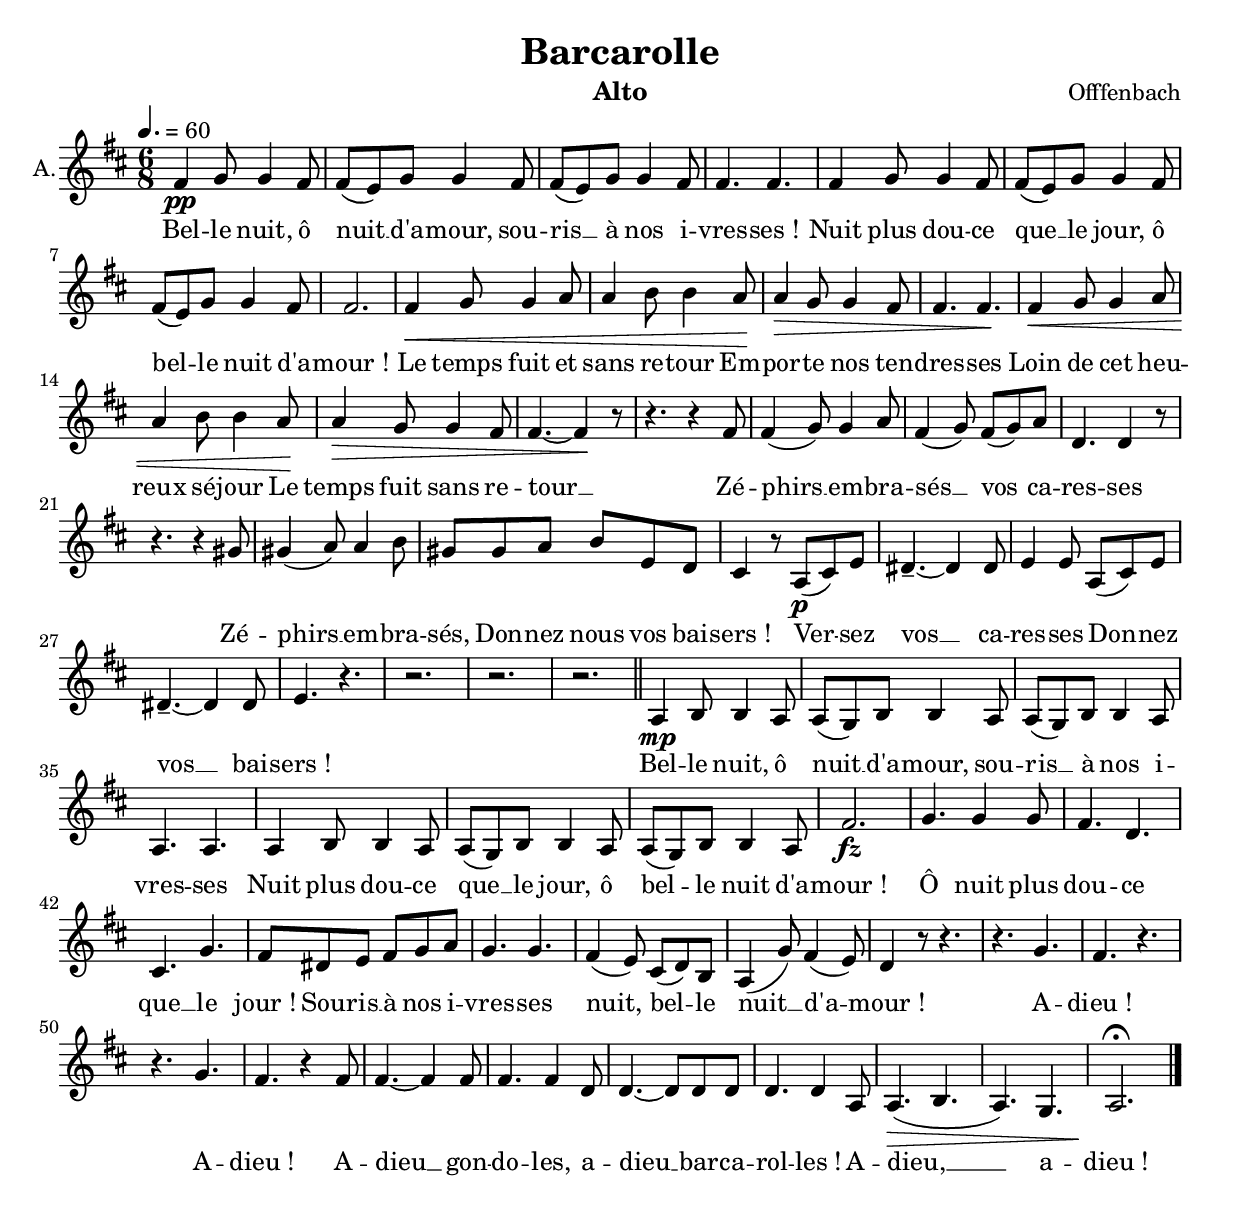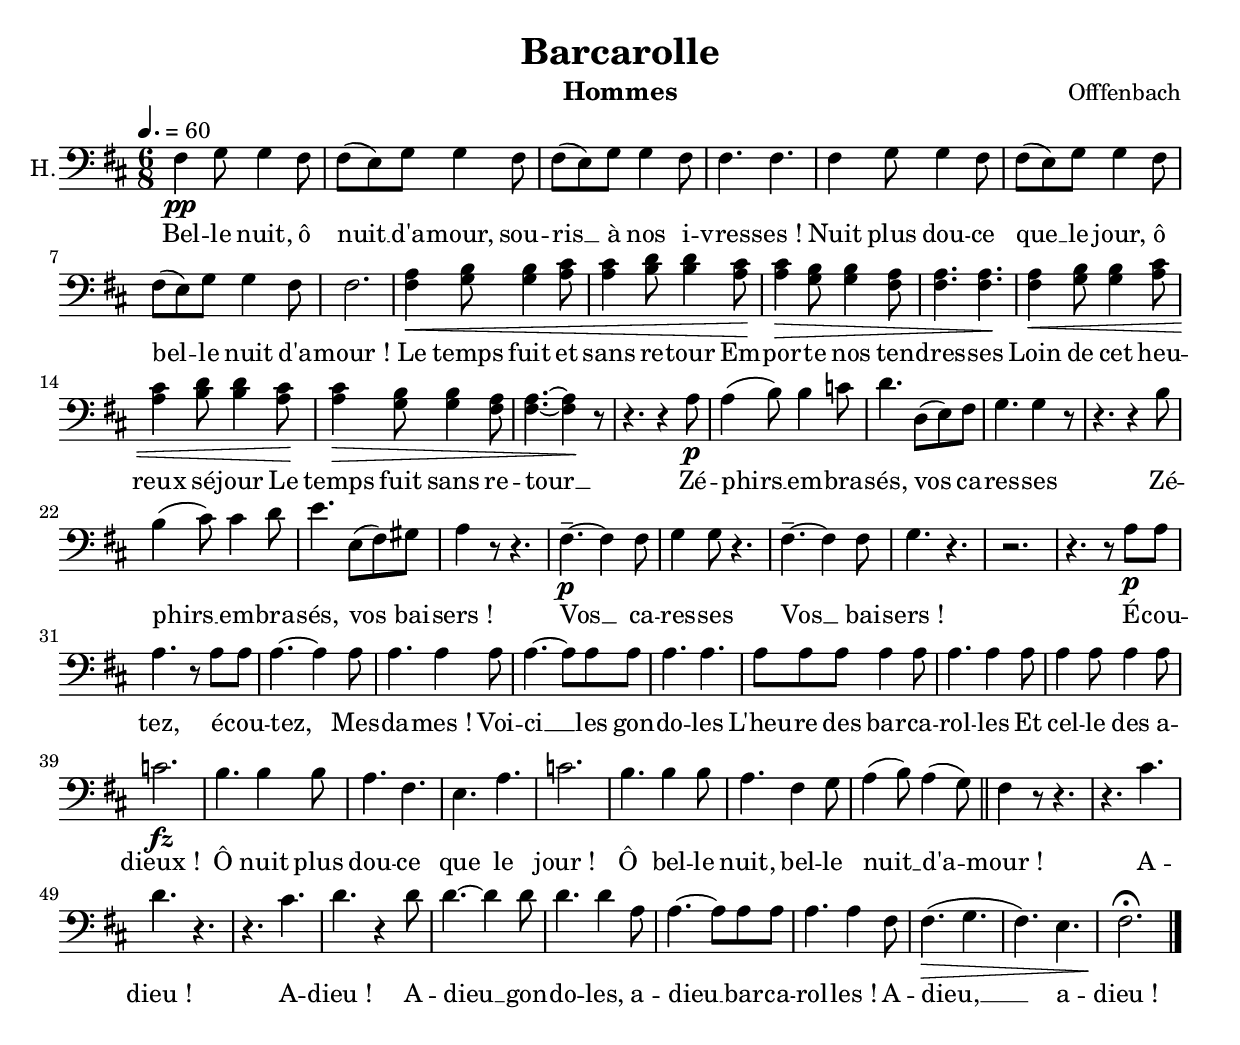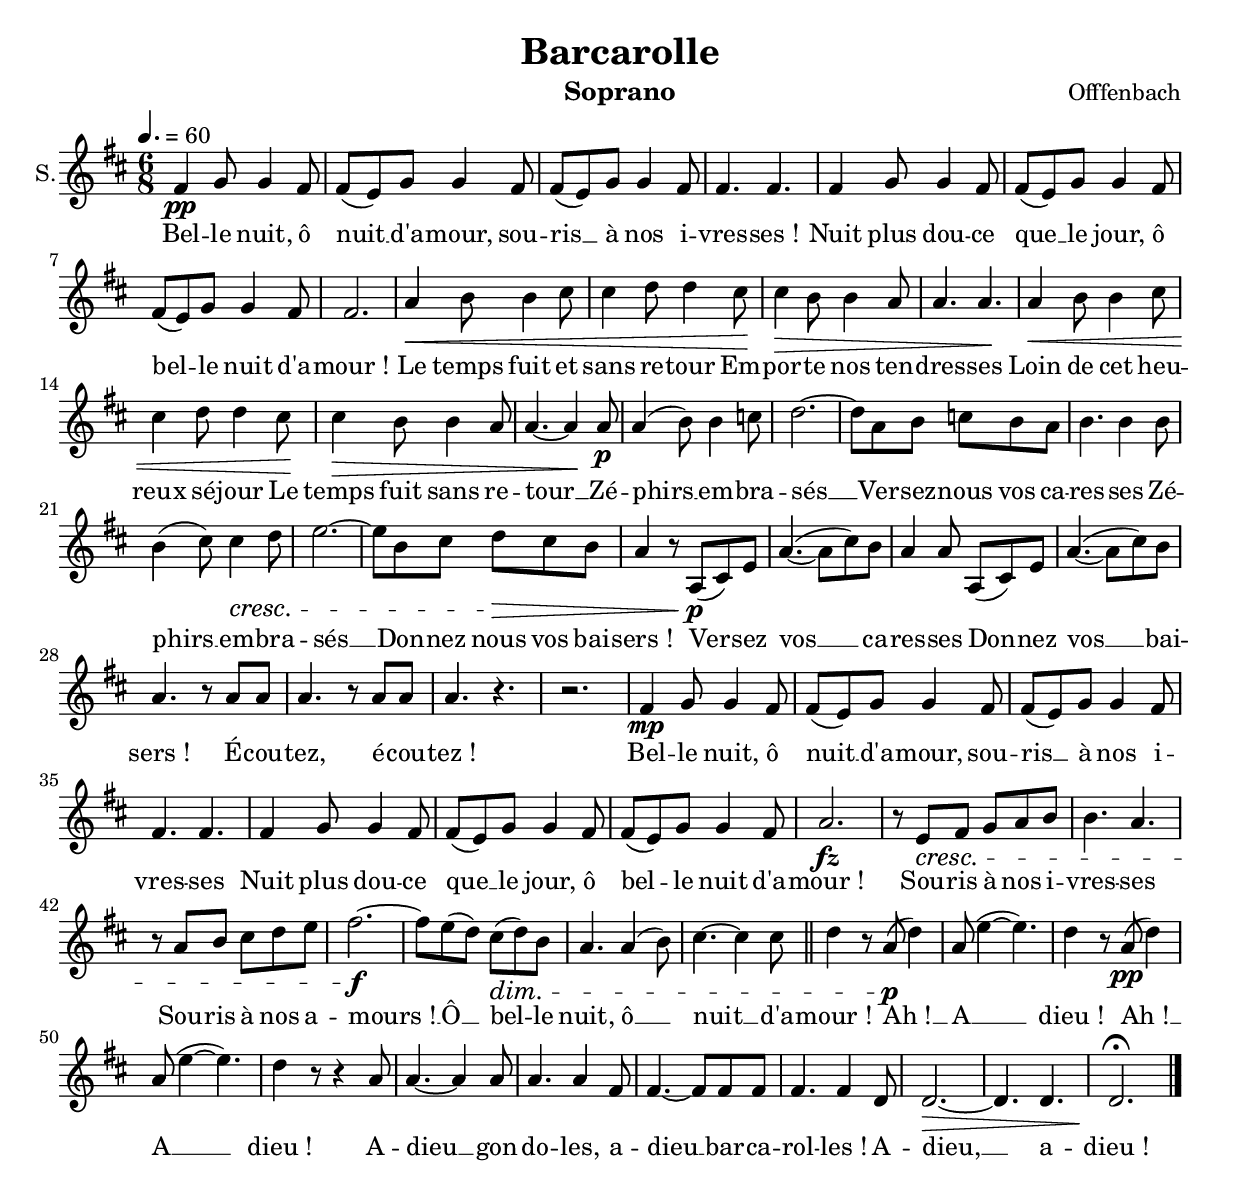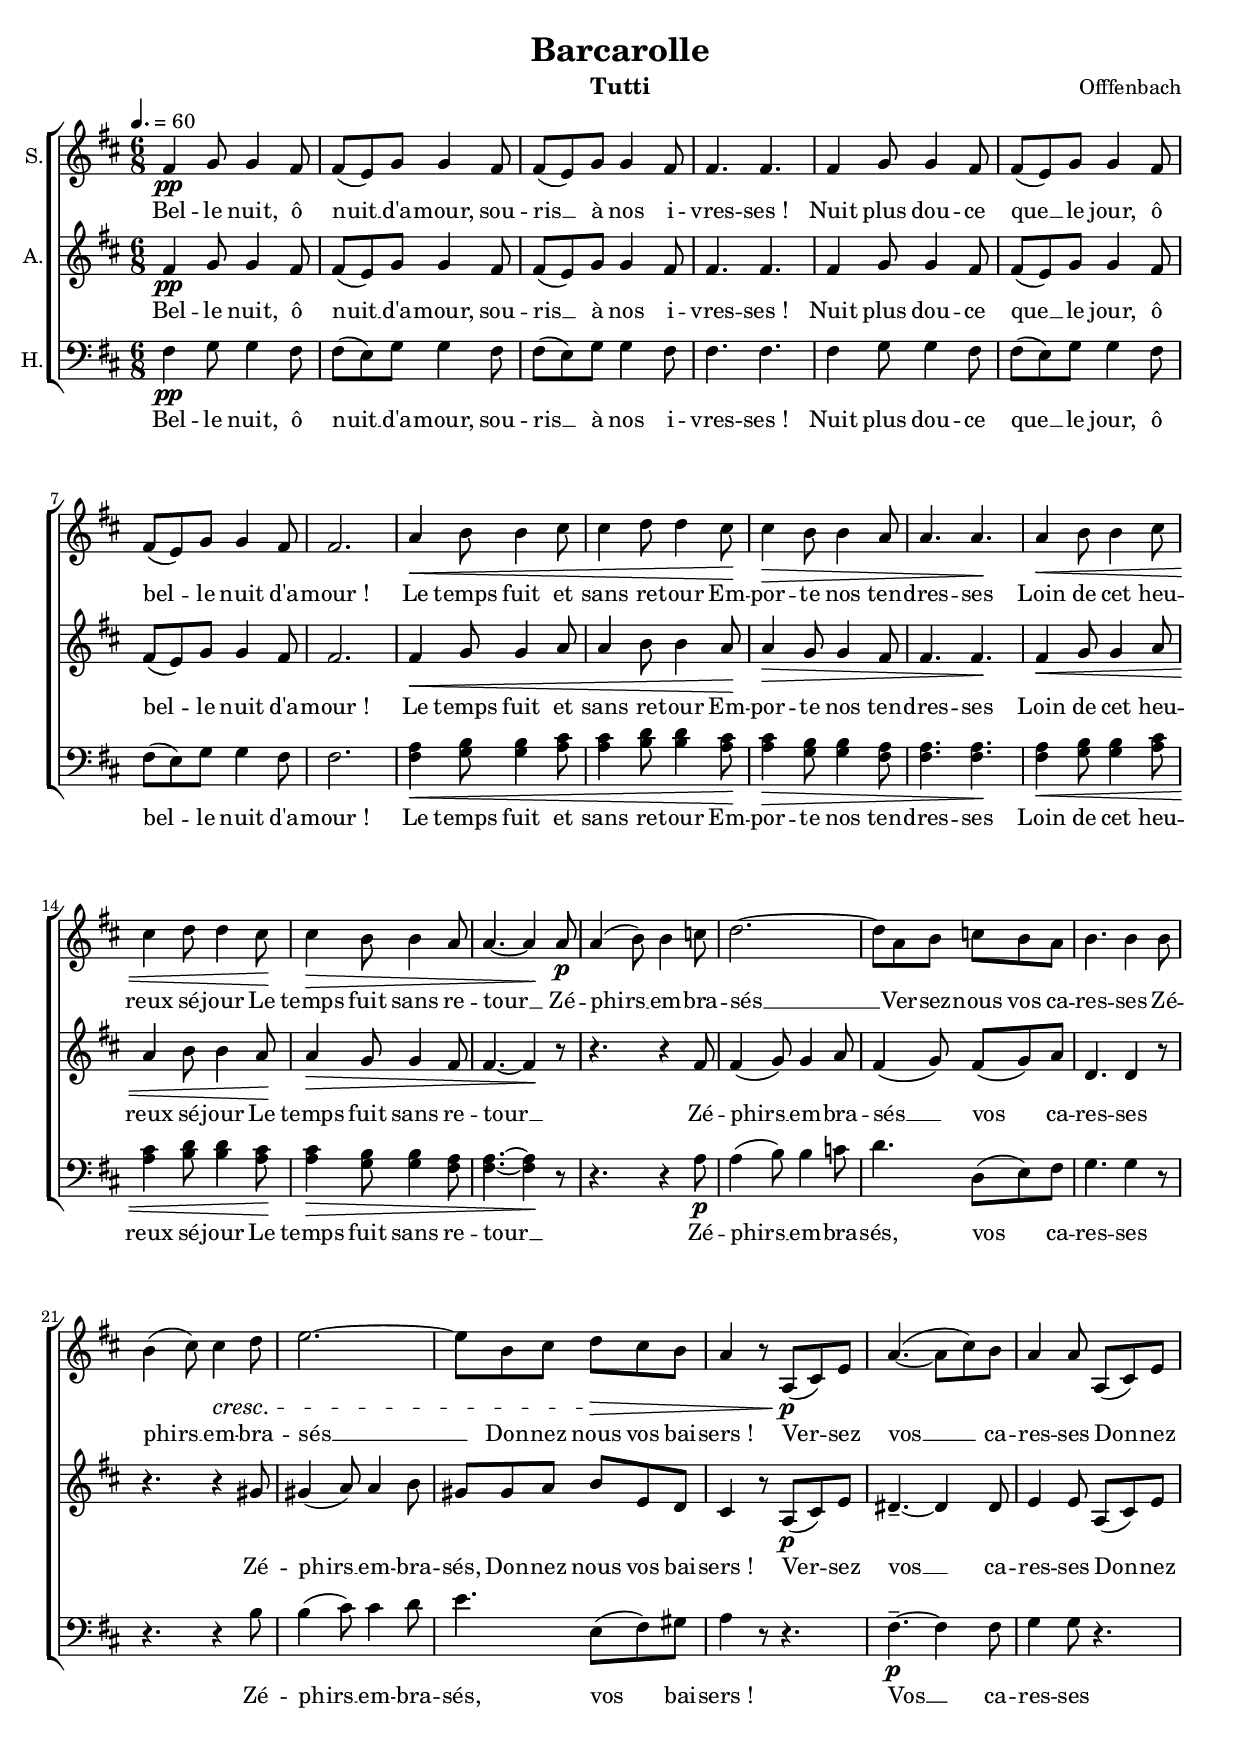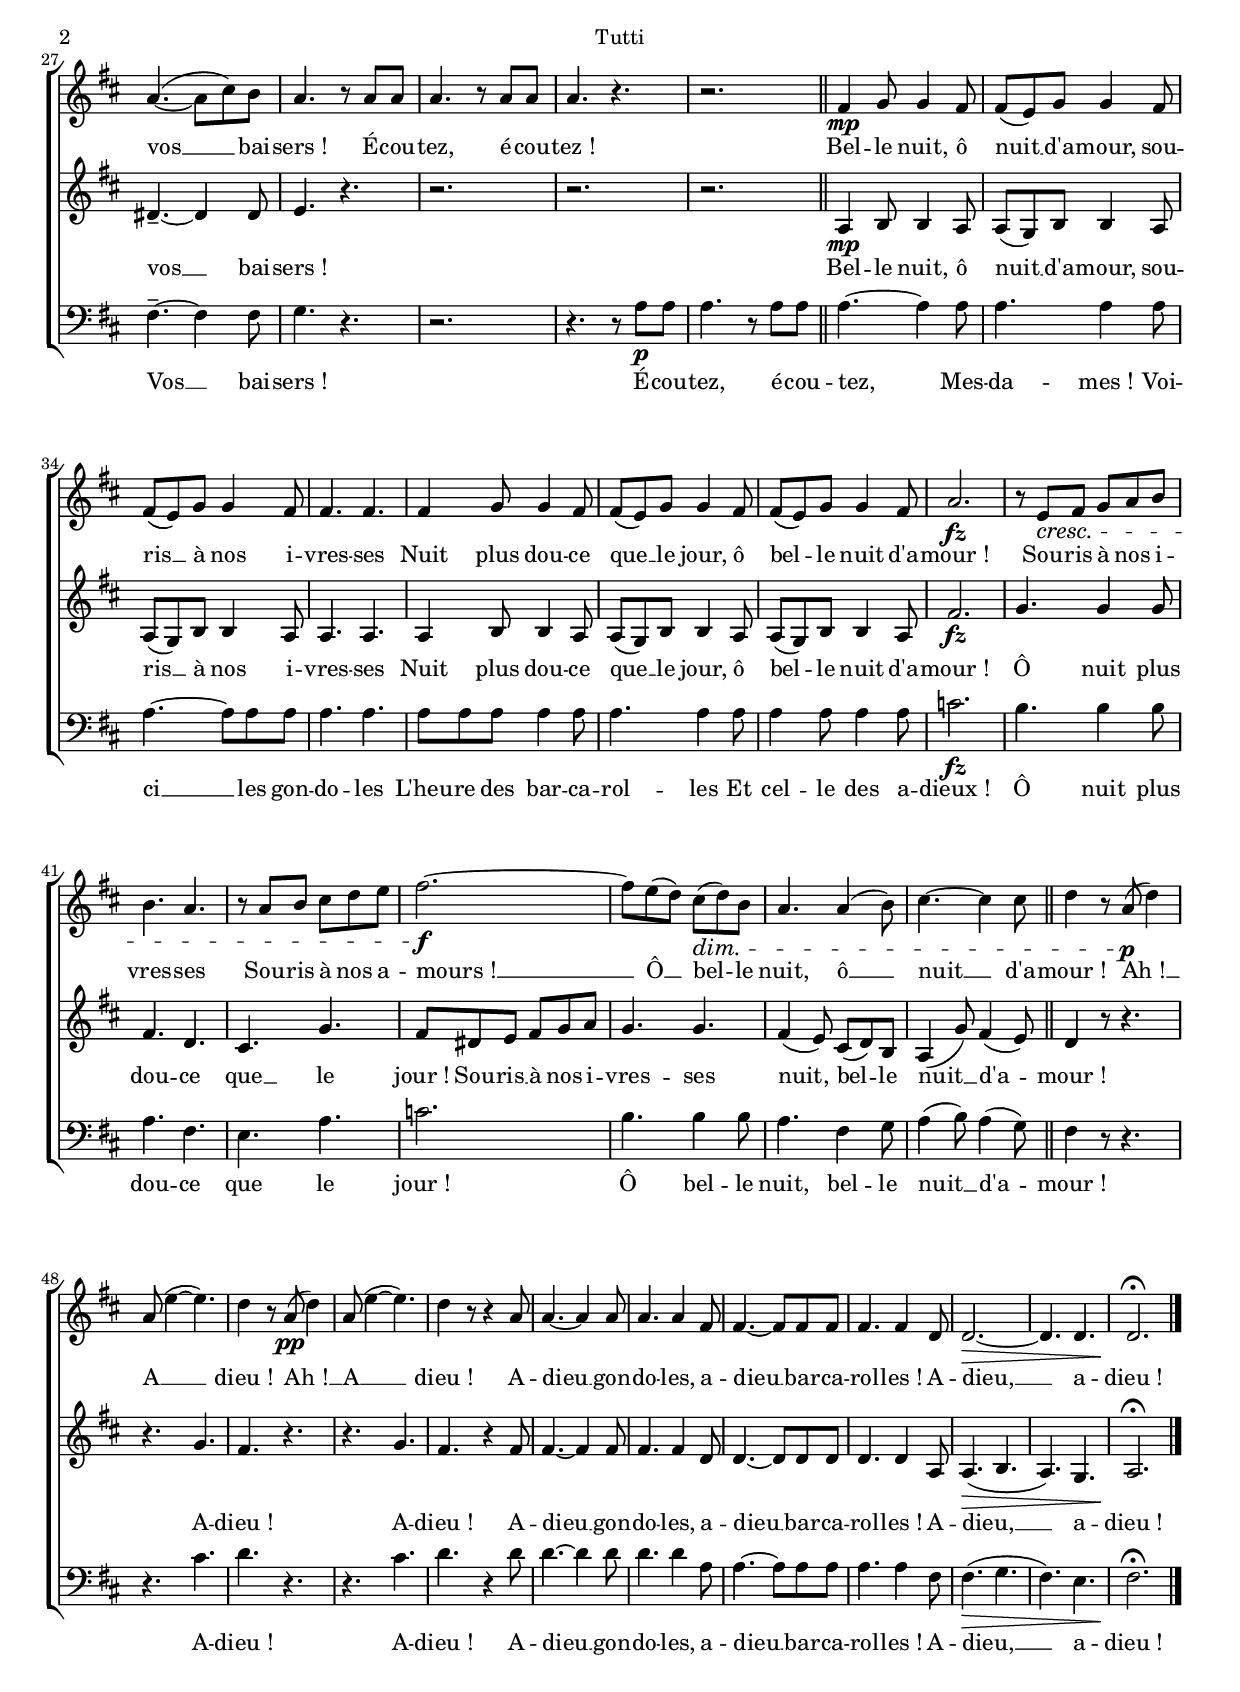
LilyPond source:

% Created on Mon Sep 20 15:23:38 CEST 2010
\version "2.22.0"

#(set-default-paper-size "a4")

\paper { indent = 0\cm}

\header {
  title = "Barcarolle"
  composer = "Offfenbach"
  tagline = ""

}

conductor_size = 18
individual_size = 20

\include "utils/macros.ly"


specs = { \time 6/8
  \tempo 4. = 60
  \key d \major
}

accords = \chords {
  s2.
}


sMusic = {
  fis4\pp g8 4 fis8 8( e) g8 4 fis8 8( e) g8 4 fis8 4. 4.
  fis4 g8 4 fis8 8( e) g8 4 fis8 8( e) g8 4 fis8 2.
  
  a4\< b8 4 cis8 4 d8 4 cis8 \! 4 \> b8 4 a8 4. 4. \!
  a4\< b8 4 cis8 4 d8 4 cis8 \! 4 \> b8 4 a8 4. ~ 4 \! 8\p
  
  4( b8) 4 c8 d2.~ 8 a b c b a b4. 4 8
  4( cis8) 4\cresc d8 e2.~ 8 b cis d\> cis b a4 r8 a,(\p cis) e
  a4.(~ 8 cis) b a4 8 a,( cis) e 
  a4.(~ 8 cis) b a4. r8 8 8 4. r8 8 8 4. r4. r2. 
  
  fis4\mp g8 4 fis8 8( e) g8 4 fis8 8( e) g8 4 fis8 4. 4.
  fis4 g8 4 fis8 8( e) g8 4 fis8 8( e) g8 4 fis8 a2. \fz
  r8 e\cresc fis g a b b4. a 
  r8 a b cis d e fis2.~\f 8 e( d) cis(\dim d) b
  a4. 4( b8) cis4.~ 4 8 \bar "||" d4 r8 a(\p d4) 
  a8( e'4~ 4.) d4 r8 a(\pp d4) a8( e'4~ 4.) d4 r8 r4 a8
  4.~ 4 8 4. 4 fis8 4.~ 8 8 8 4. 4 d8 2.~\> 4. 4.
  2.\fermata \! \fine
}

sLyrics = \lyricmode {
Bel -- le nuit, ô nuit __ d'a -- mour,
sou -- ris __ à nos i -- vres -- "ses !"
Nuit plus dou -- ce que __ le jour,
ô bel -- le nuit d'a -- "mour !"

Le temps fuit et sans re -- tour
Em -- por -- te nos ten -- dres -- ses
Loin de cet heu -- reux sé -- jour
Le temps fuit sans re -- tour __

Zé -- phirs __ em -- bra -- sés __
Ver -- sez -- nous vos ca -- res -- ses
Zé -- phirs __ em -- bra -- sés __
Don -- nez nous vos bai -- "sers !"

Ver -- sez vos __ ca -- res -- ses
Don -- nez vos __ bai -- sers_!

É -- cou -- tez, é -- cou -- tez_!

Bel -- le nuit, ô nuit __ d'a -- mour,
sou -- ris __ à nos i -- vres -- ses
Nuit plus dou -- ce que __ le jour,
ô bel -- le nuit d'a -- "mour !"

Sou -- ris à nos i -- vres -- ses
Sou -- ris à nos a -- mours_! __
Ô __ bel -- le nuit, ô __ nuit __ d'a -- mour_!
Ah_! __ A __ dieu_!
Ah_! __ A __ dieu_!

A -- dieu __ gon -- do -- les,
a -- dieu __ bar -- ca -- rol -- les_!
A -- dieu, __ a -- dieu_!

}



soprano = \new Staff \with {instrumentName="S."} <<
  \soprano_style
  \specs
  \relative c' {\sMusic}
  \addlyrics {\sLyrics }
>>

aMusic = {
  fis4\pp g8 4 fis8 8( e) g8 4 fis8 8( e) g8 4 fis8 4. 4.
  fis4 g8 4 fis8 8( e) g8 4 fis8 8( e) g8 4 fis8 2.

  fis4\< g8 4 a8 4 b8 4 a8 \! 4 \> g8 4 fis8 4. 4. \!
  fis4\< g8 4 a8 4 b8 4 a8 \! 4 \> g8 4 fis8 4. ~ 4 \! r8
  
  r4. r4 fis8 4( g8) 4 a8 fis4( g8) fis( g) a d,4. 4 r8
  r4. r4 gis8 4( a8) 4 b8 gis8 8 a b e, d cis4 r8 a(\p cis) e
  
  dis4.~-- 4 8 e4 8 a,( cis) e dis4.~-- 4 8 e4. r r2. r r
  \bar "||"
  a,4\mp b8 4 a8 8( g) b8 4 a8 a( g) b8 4 a8 4. 4.
  a4 b8 4 a8 8( g) b8 4 a8 a( g) b8 4 a8 fis'2.\fz
  
  g4. 4 8 fis4. d cis g' fis8 dis e fis g a g4. g
  fis4( e8) cis( d) b a4( g'8) fis4( e8) d4 r8 r4.
  r g fis r r g fis r4 8 4.~ 4 8 4. 4 d8
  4.~ 8 8 8 4. 4 a8 4.(\> b a) g a2.\fermata \! \fine
}

aLyrics = \lyricmode {
Bel -- le nuit, ô nuit __ d'a -- mour,
sou -- ris __ à nos i -- vres -- "ses !"
Nuit plus dou -- ce que __ le jour,
ô bel -- le nuit d'a -- "mour !"

Le temps fuit et sans re -- tour
Em -- por -- te nos ten -- dres -- ses
Loin de cet heu -- reux sé -- jour
Le temps fuit sans re -- tour __

Zé -- phirs __ em -- bra -- sés __
vos ca -- res -- ses
Zé -- phirs __ em -- bra -- sés, 
Don -- nez nous vos bai -- "sers !"

Ver -- sez vos __ ca -- res -- ses
Don -- nez vos __ bai -- sers_!

Bel -- le nuit, ô nuit __ d'a -- mour,
sou -- ris __ à nos i -- vres -- ses
Nuit plus dou -- ce que __ le jour,
ô bel -- le nuit d'a -- "mour !"

Ô nuit plus dou -- ce que __ le jour_!
Sou -- ris __ à nos i -- vres -- ses
nuit, bel -- le nuit __ d'a -- mour_!
A -- dieu_! A -- dieu_! 
A -- dieu __ gon -- do -- les,
a -- dieu __ bar -- ca -- rol -- les_!
A -- dieu, __ a -- dieu_!
}


alto = \new Staff \with {instrumentName="A."} <<
  \alto_style
  \specs
  \relative c' {\aMusic}
  \addlyrics {\aLyrics }
>>


bMusic = {
  fis4\pp g8 4 fis8 8( e) g8 4 fis8 8( e) g8 4 fis8 4. 4.
  fis4 g8 4 fis8 8( e) g8 4 fis8 8( e) g8 4 fis8 2.

  <fis a>4\< <g b>8 4 <a cis>8 4 <b d>8 4 <a cis>8 \! 
  4 \> <g b>8 4 <fis a>8 4. 4. \!
  <fis a>4\< <g b>8 4 <a cis>8 4 <b d>8 4 <a cis>8 \! 
  4 \> <g b>8 4 <fis a>8 4. ~ 4 \! r8
  
  r4. r4 a8\p 4( b8) 4 c8 d4. d,8( e) fis g4. 4 r8
  r4. r4 b8 4( cis8) 4 d8 e4. e,8( fis) gis a4 r8 r4.
  
  fis4.--~\p 4 8 g4 8 r4. fis4.--~ 4 8 g4. r4. r2.
  r4. r8 a8\p 8 4. r8 8 8 4.~ 4 8 4. 4 8 
  4.~ 8 8 8 4. 4. 8 8 8 4 8 4. 4 8 4 8 4 8 c2.\fz
  
  b4. 4 8 a4. fis e a c2.
  b4. 4 8 a4. fis4 g8 a4( b8) a4( g8) \bar "||" fis4 r8 r4.
  r cis' d r r cis d r4 8 4.~ 4 8 4. 4 a8
  a4. ~ 8 8 8 4. 4 fis8 fis4.(\> g fis) e fis2.\fermata \! \fine

}

bLyrics = \lyricmode { 
Bel -- le nuit, ô nuit __ d'a -- mour,
sou -- ris __ à nos i -- vres -- "ses !"
Nuit plus dou -- ce que __ le jour,
ô bel -- le nuit d'a -- "mour !"

Le temps fuit et sans re -- tour
Em -- por -- te nos ten -- dres -- ses
Loin de cet heu -- reux sé -- jour
Le temps fuit sans re -- tour __

Zé -- phirs __ em -- bra -- sés,
vos ca -- res -- ses
Zé -- phirs __ em -- bra -- sés,
vos bai -- "sers !"

Vos __ ca -- res -- ses
Vos __ bai -- "sers !"
É -- cou -- tez, é -- cou -- tez,__ Mes -- da -- mes_! 
Voi -- ci __ les gon -- do -- les
L'heu -- re des bar -- ca -- rol -- les
Et cel -- le des a -- dieux_!

Ô nuit plus dou -- ce que le jour_!
Ô bel -- le nuit, bel -- le nuit __ d'a -- mour_!
A -- dieu_! A -- dieu_! 
A -- dieu __ gon -- do -- les,
a -- dieu __ bar -- ca -- rol -- les_!
A -- dieu, __ a -- dieu_! 

}

hommes = \new Staff \with {instrumentName="H."} {
  \hommes_style
  \specs
  \relative c {\bMusic }
  \addlyrics { \bLyrics}
}


#(set-global-staff-size conductor_size)
\book {
  \bookOutputSuffix "-tutti"
  \header{
    instrument = "Tutti"
  }
  \score {
    \new ChoirStaff
    <<
      \accords
      \soprano
      \alto
      \hommes
    >>

  }
  \score {
    \unfoldRepeats
    <<
      \accords
      \soprano
      \alto
      \hommes
    >>
    \midi {}
  }
}


#(set-global-staff-size individual_size)
\book {
  \bookOutputSuffix "-soprano"
  \header{
    instrument = "Soprano"
  }
  \score {
    \new ChoirStaff
    <<
      \accords
      \soprano
    >>

  }
  \score {
    \unfoldRepeats
    <<
      \accords
      \soprano
    >>
    \midi {}
  }
}

\book {
  \bookOutputSuffix "-alto"
  \header{
    instrument = "Alto"
  }
  \score {
    \new ChoirStaff
    <<
      \accords
      \alto
    >>

  }
  \score {
    \unfoldRepeats
    <<
      \accords
      \alto
    >>
    \midi {}
  }
}

\book {
  \bookOutputSuffix "-hommes"
  \header{
    instrument = "Hommes"
  }
  \score {
    \new ChoirStaff
    <<
      \accords
      \hommes
    >>

  }
  \score {
    \unfoldRepeats
    <<
      \accords
      \hommes
    >>
    \midi {}
  }
}

